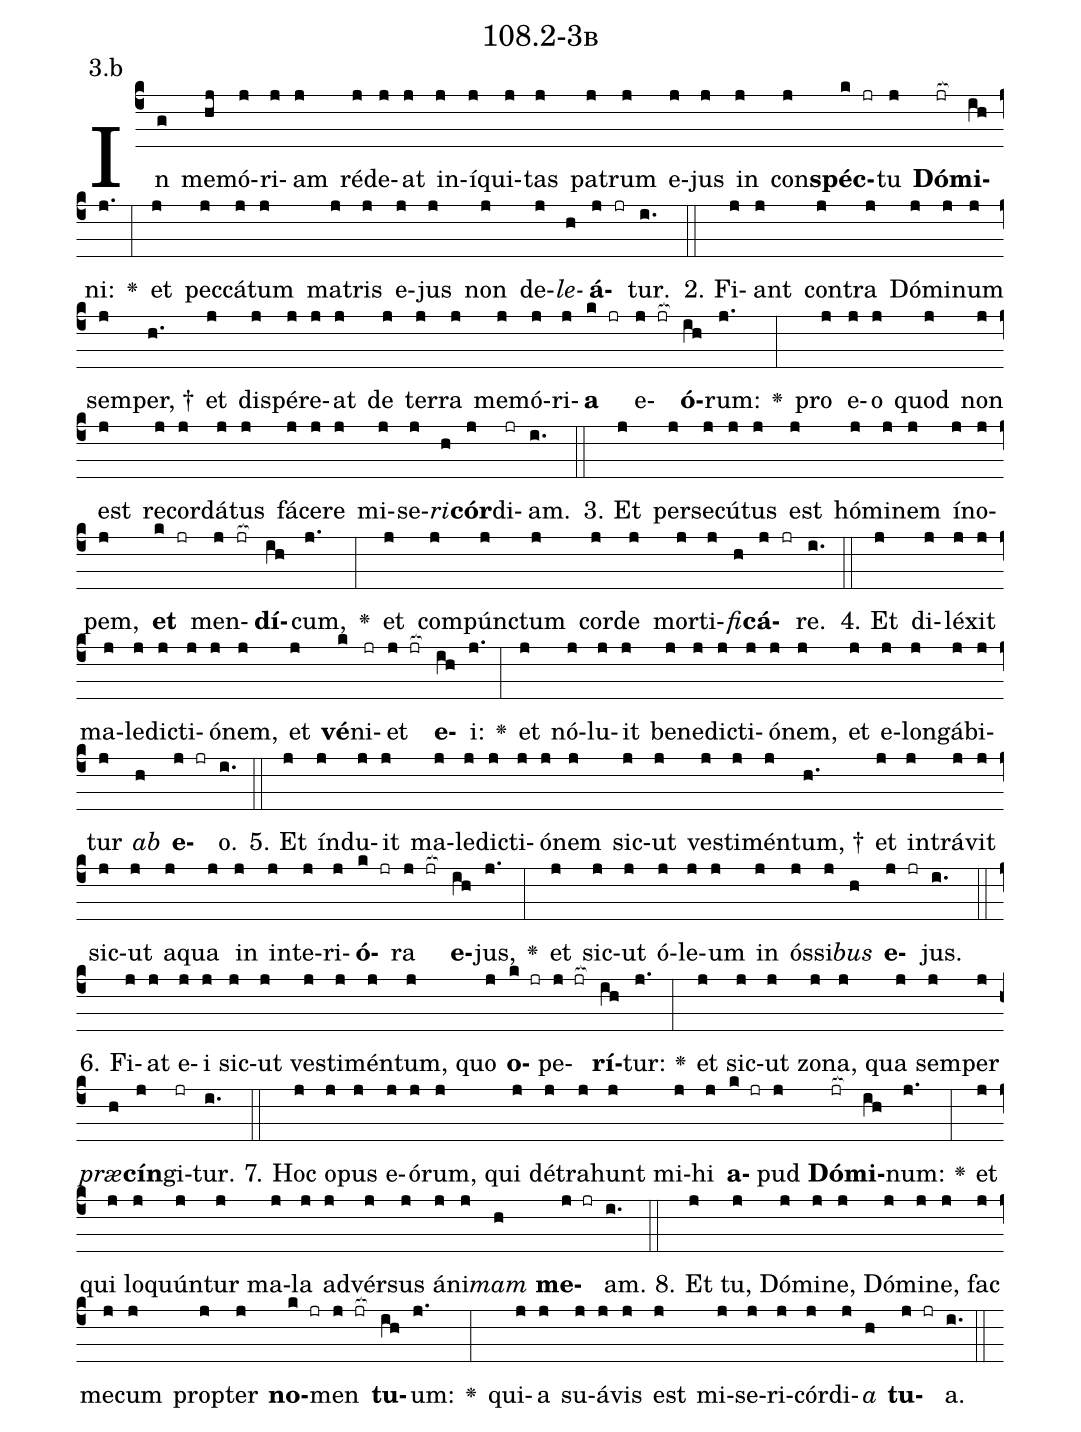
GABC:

name: 108.2-3b;
annotation: 3.b;
%%
(c4)In(g) me(hj)mó(j)ri(j)am(j) réd(j)e(j)at(j) in(j)í(j)qui(j)tas(j) pa(j)trum(j) e(j)jus(j) in(j) con(j)<b>spéc</b>(k jr)tu(j) <b>Dó</b>(jr[ocb:1{])<b>mi</b>(ih[ocb:0}])ni:(j.) <v>\greheightstar</v>(:) et(j) pec(j)cá(j)tum(j) ma(j)tris(j) e(j)jus(j) non(j) de(j)<i>le</i>(h)<b>á</b>(j jr)tur.(i.) (::)
2. Fi(j)ant(j) con(j)tra(j) Dó(j)mi(j)num(j) sem(j)per, †(h.) et(j) dis(j)pér(j)e(j)at(j) de(j) ter(j)ra(j) me(j)mó(j)ri(j)<b>a</b>(k jr) e(j jr[ocb:1{])<b>ó</b>(ih[ocb:0}])rum:(j.) <v>\greheightstar</v>(:) pro(j) e(j)o(j) quod(j) non(j) est(j) re(j)cor(j)dá(j)tus(j) fá(j)ce(j)re(j) mi(j)se(j)<i>ri</i>(h)<b>cór</b>(j)di(jr)am.(i.) (::)
3. Et(j) per(j)se(j)cú(j)tus(j) est(j) hó(j)mi(j)nem(j) ín(j)o(j)pem,(j) <b>et</b>(k jr) men(j jr[ocb:1{])<b>dí</b>(ih[ocb:0}])cum,(j.) <v>\greheightstar</v>(:) et(j) com(j)púnc(j)tum(j) cor(j)de(j) mor(j)ti(j)<i>fi</i>(h)<b>cá</b>(j jr)re.(i.) (::)
4. Et(j) di(j)lé(j)xit(j) ma(j)le(j)dic(j)ti(j)ó(j)nem,(j) et(j) <b>vé</b>(k)ni(jr)et(j jr[ocb:1{]) <b>e</b>(ih[ocb:0}])i:(j.) <v>\greheightstar</v>(:) et(j) nó(j)lu(j)it(j) be(j)ne(j)dic(j)ti(j)ó(j)nem,(j) et(j) e(j)lon(j)gá(j)bi(j)tur(j) <i>ab</i>(h) <b>e</b>(j jr)o.(i.) (::)
5. Et(j) índ(j)u(j)it(j) ma(j)le(j)dic(j)ti(j)ó(j)nem(j) sic(j)ut(j) ves(j)ti(j)mén(j)tum, †(h.) et(j) in(j)trá(j)vit(j) sic(j)ut(j) a(j)qua(j) in(j) in(j)te(j)ri(j)<b>ó</b>(k jr)ra(j jr[ocb:1{]) <b>e</b>(ih[ocb:0}])jus,(j.) <v>\greheightstar</v>(:) et(j) sic(j)ut(j) ó(j)le(j)um(j) in(j) ós(j)si(j)<i>bus</i>(h) <b>e</b>(j jr)jus.(i.) (::)
6. Fi(j)at(j) e(j)i(j) sic(j)ut(j) ves(j)ti(j)mén(j)tum,(j) quo(j) <b>o</b>(k jr)pe(j jr[ocb:1{])<b>rí</b>(ih[ocb:0}])tur:(j.) <v>\greheightstar</v>(:) et(j) sic(j)ut(j) zo(j)na,(j) qua(j) sem(j)per(j) <i>præ</i>(h)<b>cín</b>(j)gi(jr)tur.(i.) (::)
7. Hoc(j) o(j)pus(j) e(j)ó(j)rum,(j) qui(j) dé(j)tra(j)hunt(j) mi(j)hi(j) <b>a</b>(k jr)pud(j) <b>Dó</b>(jr[ocb:1{])<b>mi</b>(ih[ocb:0}])num:(j.) <v>\greheightstar</v>(:) et(j) qui(j) lo(j)quún(j)tur(j) ma(j)la(j) ad(j)vér(j)sus(j) á(j)ni(j)<i>mam</i>(h) <b>me</b>(j jr)am.(i.) (::)
8. Et(j) tu,(j) Dó(j)mi(j)ne,(j) Dó(j)mi(j)ne,(j) fac(j) me(j)cum(j) prop(j)ter(j) <b>no</b>(k jr)men(j jr[ocb:1{]) <b>tu</b>(ih[ocb:0}])um:(j.) <v>\greheightstar</v>(:) qui(j)a(j) su(j)á(j)vis(j) est(j) mi(j)se(j)ri(j)cór(j)di(j)<i>a</i>(h) <b>tu</b>(j jr)a.(i.) (::)
